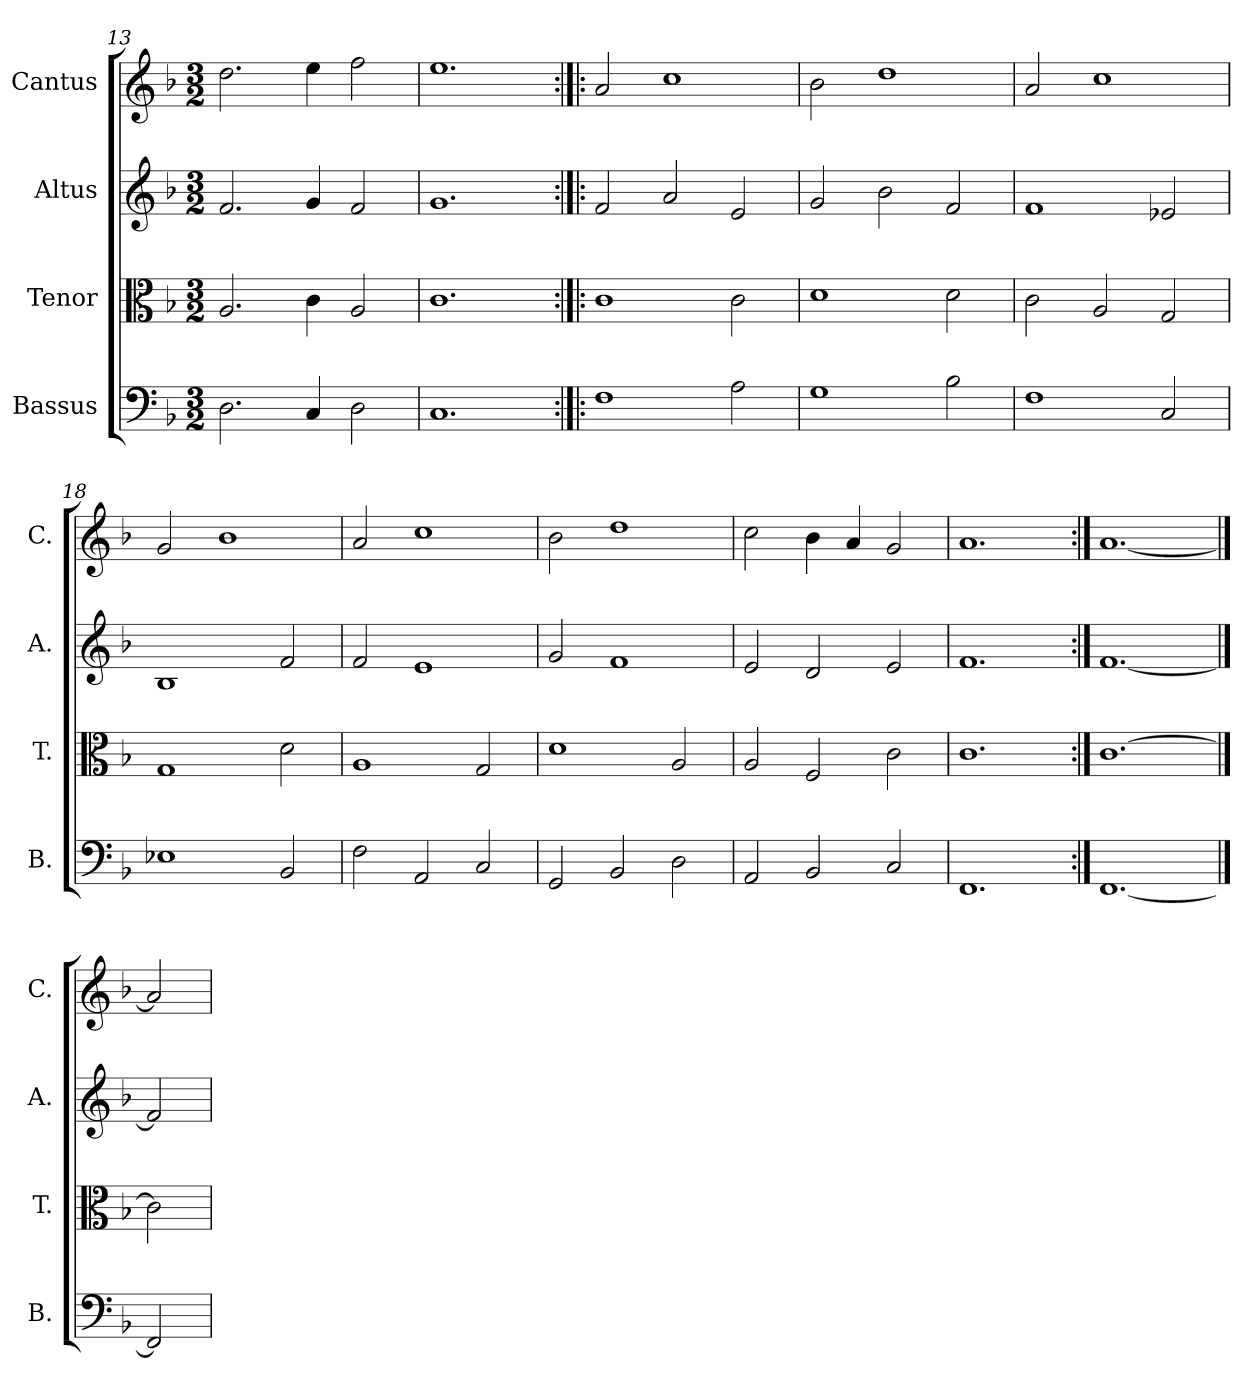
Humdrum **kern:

**kern	**kern	**kern	**kern
*part4	*part3	*part2	*part1
*staff4	*staff3	*staff2	*staff1
*I"Bassus	*I"Tenor	*I"Altus	*I"Cantus
*I'B.	*I'T.	*I'A.	*I'C.
*clefF4	*clefC3	*clefG2	*clefG2
*k[b-]	*k[b-]	*k[b-]	*k[b-]
*F:	*F:	*F:	*F:
*M3/2	*M3/2	*M3/2	*M3/2
=13	=13	=13	=13
2.D\	2.A/	2.f/	2.dd\
4C/	4c\	4g/	4ee\
2D\	2A/	2f/	2ff\
=14	=14	=14	=14
1.C	1.c	1.g	1.ee
=15:|!|:	=15:|!|:	=15:|!|:	=15:|!|:
1F	1c	2f/	2a/
.	.	2a/	1cc
2A\	2c\	2e/	.
=16	=16	=16	=16
1G	1d	2g/	2b-\
.	.	2b-\	1dd
2B-\	2d\	2f/	.
=17	=17	=17	=17
1F	2c\	1f	2a/
.	2A/	.	1cc
2C/	2G/	2e-X/	.
!!LO:LB:g=z
=18	=18	=18	=18
1E-X	1G	1B-	2g/
.	.	.	1b-
2BB-/	2d\	2f/	.
=19	=19	=19	=19
2F\	1A	2f/	2a/
2AA/	.	1e	1cc
2C/	2G/	.	.
=20	=20	=20	=20
2GG/	1d	2g/	2b-\
2BB-/	.	1f	1dd
2D\	2A/	.	.
=21	=21	=21	=21
2AA/	2A/	2e/	2cc\
2BB-/	2F/	2d/	4b-\
.	.	.	4a/
2C/	2c\	2e/	2g/
=22	=22	=22	=22
1.FF	1.c	1.f	1.a
=23:|!	=23:|!	=23:|!	=23:|!
[1.FF	[1.c	[1.f	[1.a
==24	==24	==24	==24
2FF]	2c]	2f]	2a]
=	=	=	=
*-	*-	*-	*-
